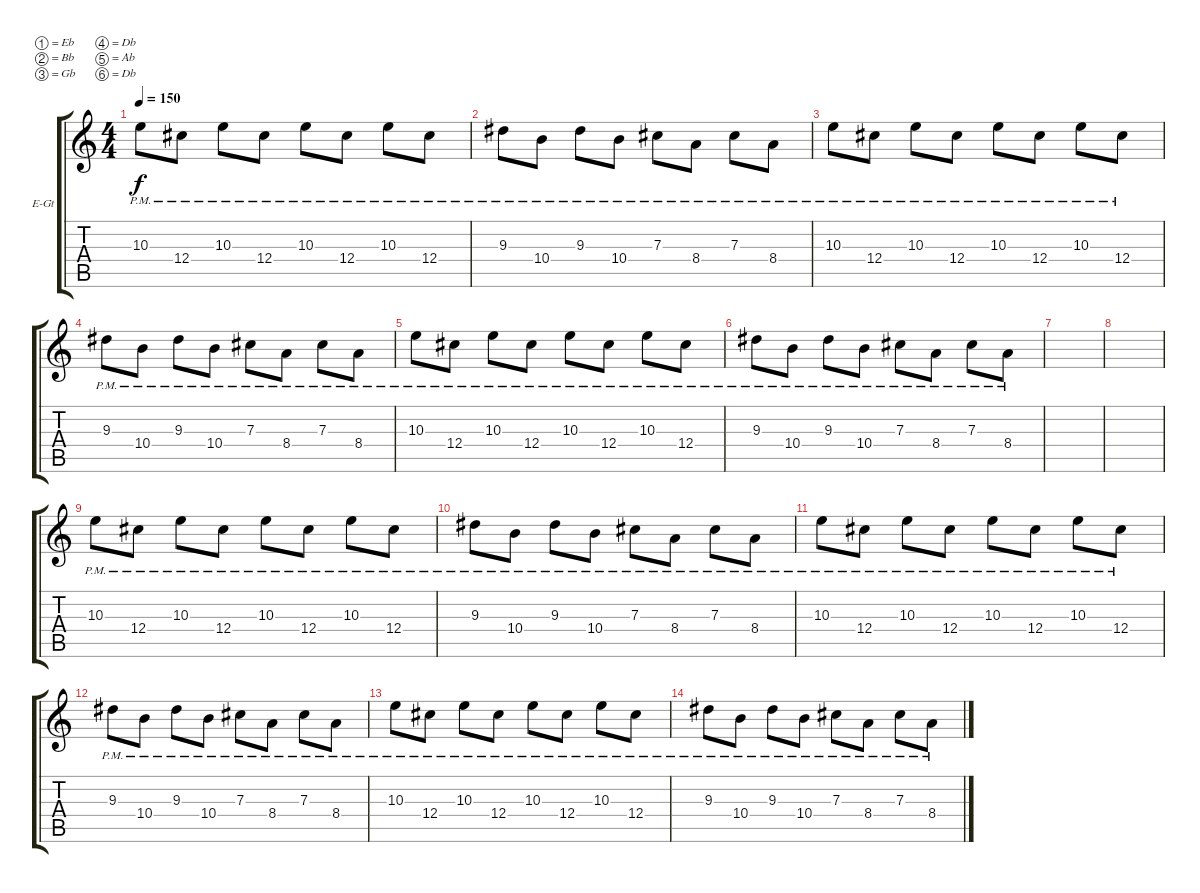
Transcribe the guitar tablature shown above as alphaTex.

\defaultSystemsLayout 4
\bracketExtendMode groupsimilarinstruments
\firstSystemTrackNameOrientation horizontal
\otherSystemsTrackNameOrientation horizontal
\track ("DISTORTED Guitar 2" "E-Gt") {instrument electricguitarclean}
\staff {score tabs}
\tuning (Eb4 Bb3 Gb3 Db3 Ab2 Db2)
\ts (4 4)
\tempo 150
\clef g2
\scale
0.259115
\ks c
10.3{pm}.8{dy f} 12.4{pm}.8 10.3{pm}.8 12.4{pm}.8 10.3{pm}.8 12.4{pm}.8 10.3{pm}.8 12.4{pm}.8 |
\scale
0.240885 9.3{pm}.8 10.4{pm}.8 9.3{pm}.8 10.4{pm}.8 7.3{pm}.8 8.4{pm}.8 7.3{pm}.8 8.4{pm}.8 |
\scale
0.259115 10.3{pm}.8 12.4{pm}.8 10.3{pm}.8 12.4{pm}.8 10.3{pm}.8 12.4{pm}.8 10.3{pm}.8 12.4{pm}.8 |
\scale
0.240885 9.3{pm}.8 10.4{pm}.8 9.3{pm}.8 10.4{pm}.8 7.3{pm}.8 8.4{pm}.8 7.3{pm}.8 8.4{pm}.8 |
\scale
0.393281 10.3{pm}.8 12.4{pm}.8 10.3{pm}.8 12.4{pm}.8 10.3{pm}.8 12.4{pm}.8 10.3{pm}.8 12.4{pm}.8 |
\scale
0.365613 9.3{pm}.8 10.4{pm}.8 9.3{pm}.8 10.4{pm}.8 7.3{pm}.8 8.4{pm}.8 7.3{pm}.8 8.4{pm}.8 |
\scale
0.120553 |
\scale
0.120553 |
\scale
0.259115 10.3{pm}.8 12.4{pm}.8 10.3{pm}.8 12.4{pm}.8 10.3{pm}.8 12.4{pm}.8 10.3{pm}.8 12.4{pm}.8 |
\scale
0.240885 9.3{pm}.8 10.4{pm}.8 9.3{pm}.8 10.4{pm}.8 7.3{pm}.8 8.4{pm}.8 7.3{pm}.8 8.4{pm}.8 |
\scale
0.259115 10.3{pm}.8 12.4{pm}.8 10.3{pm}.8 12.4{pm}.8 10.3{pm}.8 12.4{pm}.8 10.3{pm}.8 12.4{pm}.8 |
\scale
0.240885 9.3{pm}.8 10.4{pm}.8 9.3{pm}.8 10.4{pm}.8 7.3{pm}.8 8.4{pm}.8 7.3{pm}.8 8.4{pm}.8 |
\scale
0.393281 10.3{pm}.8 12.4{pm}.8 10.3{pm}.8 12.4{pm}.8 10.3{pm}.8 12.4{pm}.8 10.3{pm}.8 12.4{pm}.8 |
\scale
0.365613 9.3{pm}.8 10.4{pm}.8 9.3{pm}.8 10.4{pm}.8 7.3{pm}.8 8.4{pm}.8 7.3{pm}.8 8.4{pm}.8 |
\scale
0.120553 |
\scale
0.120553
